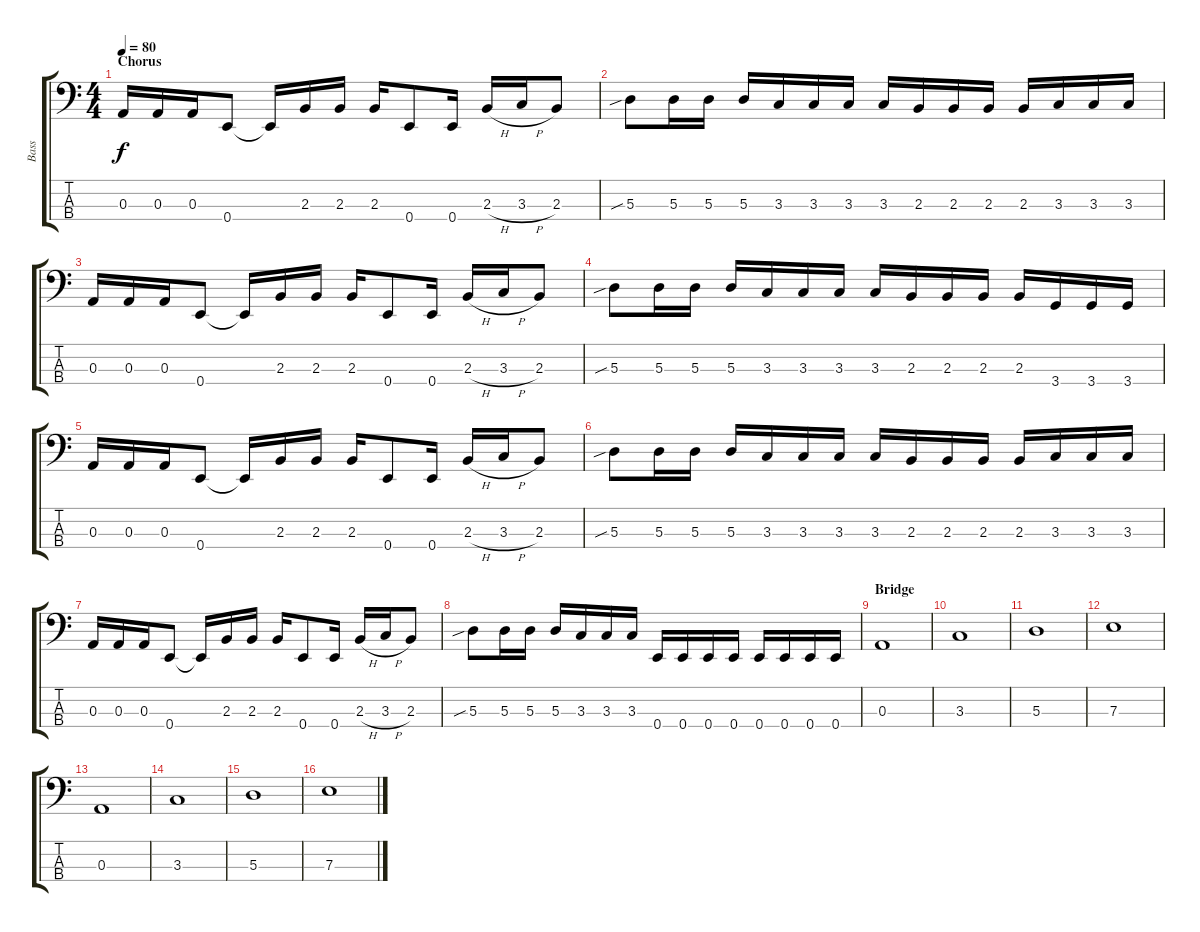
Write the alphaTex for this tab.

\track ("Bass" "Bass") {instrument electricbassfinger}
\staff {score tabs}
\tuning (G2 D2 A1 E1) {hide}
\ts (4 4)
\section ("" "Chorus")
\tempo 80
\clef f4
\ks c
0.3.16{dy f} 0.3.16 0.3.16 0.4.8 0.4{t}.16 2.3.16 2.3.16 2.3.16 0.4.8 0.4.16 2.3{h}.16 3.3{h}.16 2.3.8 |
5.3{sib}.8 5.3.16 5.3.16 5.3.16 3.3.16 3.3.16 3.3.16 3.3.16 2.3.16 2.3.16 2.3.16 2.3.16 3.3.16 3.3.16 3.3.16 |
0.3.16 0.3.16 0.3.16 0.4.8 0.4{t}.16 2.3.16 2.3.16 2.3.16 0.4.8 0.4.16 2.3{h}.16 3.3{h}.16 2.3.8 |
5.3{sib}.8 5.3.16 5.3.16 5.3.16 3.3.16 3.3.16 3.3.16 3.3.16 2.3.16 2.3.16 2.3.16 2.3.16 3.4.16 3.4.16 3.4.16 |
0.3.16 0.3.16 0.3.16 0.4.8 0.4{t}.16 2.3.16 2.3.16 2.3.16 0.4.8 0.4.16 2.3{h}.16 3.3{h}.16 2.3.8 |
5.3{sib}.8 5.3.16 5.3.16 5.3.16 3.3.16 3.3.16 3.3.16 3.3.16 2.3.16 2.3.16 2.3.16 2.3.16 3.3.16 3.3.16 3.3.16 |
0.3.16 0.3.16 0.3.16 0.4.8 0.4{t}.16 2.3.16 2.3.16 2.3.16 0.4.8 0.4.16 2.3{h}.16 3.3{h}.16 2.3.8 |
5.3{sib}.8 5.3.16 5.3.16 5.3.16 3.3.16 3.3.16 3.3.16 0.4.16 0.4.16 0.4.16 0.4.16 0.4.16 0.4.16 0.4.16 0.4.16 |
\section ("" "Bridge")
0.3.1 |
3.3.1 |
5.3.1 |
7.3.1 |
0.3.1 |
3.3.1 |
5.3.1 |
7.3.1
